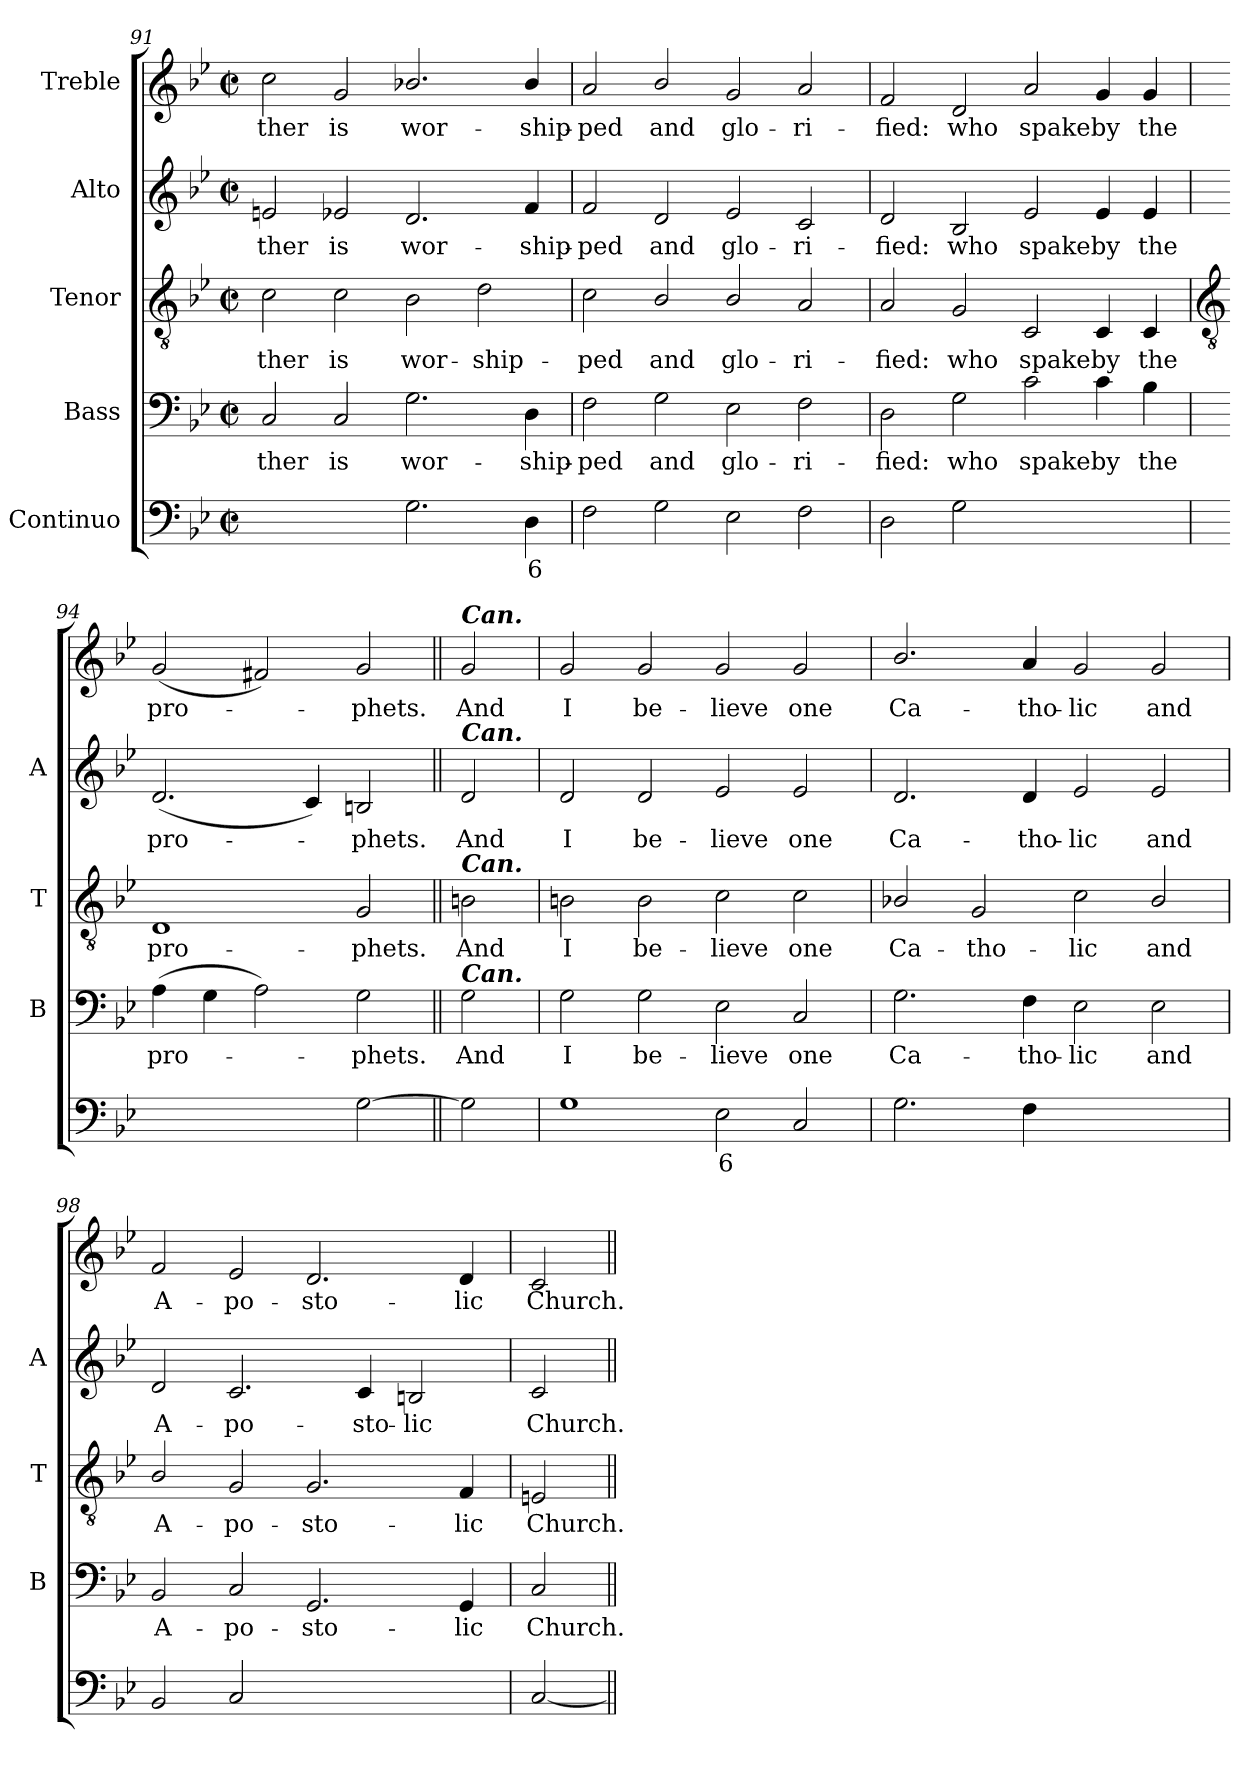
**kern	**text	**kern	**text	**kern	**text	**kern	**text	**kern	**text
*part5	*part5	*part4	*part4	*part3	*part3	*part2	*part2	*part1	*part1
*staff5	*staff5	*staff4	*staff4	*staff3	*staff3	*staff2	*staff2	*staff1	*staff1
*I"Continuo	*	*I"Bass	*	*I"Tenor	*	*I"Alto	*	*I"Treble	*
*	*	*I'B	*	*I'T	*	*I'A	*	*	*
*clefF4	*	*clefF4	*	*clefGv2	*	*clefG2	*	*clefG2	*
*k[b-e-]	*	*k[b-e-]	*	*k[b-e-]	*	*k[b-e-]	*	*k[b-e-]	*
*B-:	*	*B-:	*	*B-:	*	*B-:	*	*B-:	*
*M4/2	*	*M4/2	*	*M4/2	*	*M4/2	*	*M4/2	*
*met(c|)	*	*met(c|)	*	*met(c|)	*	*met(c|)	*	*met(c|)	*
=91	=91	=91	=91	=91	=91	=91	=91	=91	=91
!	!	!	!LO:LY:b	!	!LO:LY:b	!	!LO:LY:b	!	!LO:LY:b
[2Cyy	.	2C	-ther	2c	-ther	2en	-ther	2cc	ther
!	!	!	!LO:LY:b	!	!LO:LY:b	!	!LO:LY:b	!	!LO:LY:b
2Cyy]	.	2C	is	2c	is	2e-X	is	2g	is
!	!	!	!LO:LY:b	!	!LO:LY:b	!	!LO:LY:b	!	!LO:LY:b
2.G	.	2.G	wor-	2B-	wor-	2.d	wor-	2.b-X/	wor-
!	!	!	!	!	!LO:LY:b	!	!	!	!
.	.	.	.	2d	-ship-	.	.	.	.
!	!LO:LY:b	!	!LO:LY:b	!	!	!	!LO:LY:b	!	!LO:LY:b
4D	6	4D	-ship-	.	.	4f	-ship-	4b-/	-ship-
=92	=92	=92	=92	=92	=92	=92	=92	=92	=92
!	!	!	!LO:LY:b	!	!LO:LY:b	!	!LO:LY:b	!	!LO:LY:b
2F	.	2F	-ped	2c	-ped	2f	-ped	2a	-ped
!	!	!	!LO:LY:b	!	!LO:LY:b	!	!LO:LY:b	!	!LO:LY:b
2G	.	2G	and	2B-/	and	2d	and	2b-/	and
!	!	!	!LO:LY:b	!	!LO:LY:b	!	!LO:LY:b	!	!LO:LY:b
2E-	.	2E-	glo-	2B-/	glo-	2e-	glo-	2g	glo-
!	!	!	!LO:LY:b	!	!LO:LY:b	!	!LO:LY:b	!	!LO:LY:b
2F	.	2F	-ri-	2A	-ri-	2c	-ri-	2a	-ri-
=93	=93	=93	=93	=93	=93	=93	=93	=93	=93
!	!	!	!LO:LY:b	!	!LO:LY:b	!	!LO:LY:b	!	!LO:LY:b
2D	.	2D	-fied:	2A	-fied:	2d	-fied:	2f	-fied:
!	!	!	!LO:LY:b	!	!LO:LY:b	!	!LO:LY:b	!	!LO:LY:b
2G	.	2G	who	2G	who	2B-	who	2d	who
!	!LO:LY:b	!	!LO:LY:b	!	!LO:LY:b	!	!LO:LY:b	!	!LO:LY:b
[2Cyy	6	2c	spake	2C	spake	2e-	spake	2a	spake
!	!LO:LY:b	!	!LO:LY:b	!	!LO:LY:b	!	!LO:LY:b	!	!LO:LY:b
2Cyy]	5	4c	by	4C	by	4e-	by	4g	by
!	!	!	!LO:LY:b	!	!LO:LY:b	!	!LO:LY:b	!	!LO:LY:b
.	.	4B-	the	4C	the	4e-	the	4g	the
!!LO:LB:g=z
=94	=94	=94	=94	=94	=94	=94	=94	=94	=94
*	*	*	*	*clefGv2	*	*	*	*	*
!	!LO:LY:b	!	!LO:LY:b	!	!LO:LY:b	!	!LO:LY:b	!	!LO:LY:b
[2Dyy	4	(>4A	pro-	1D	pro-	(<2.d	pro-	(<2g	pro-
.	.	4G	.	.	.	.	.	.	.
!	!LO:LY:b	!	!	!	!	!	!	!	!
2Dyy]	3	2A)	.	.	.	.	.	2f#X)	.
.	.	.	.	.	.	4c)	.	.	.
!	!	!	!LO:LY:b	!	!LO:LY:b	!	!LO:LY:b	!	!LO:LY:b
[2G	.	2G	phets.	2G	-phets.	2Bn	phets.	2g	phets.
=95||	=95||	=95||	=95||	=95||	=95||	=95||	=95||	=95||	=95||
!	!	!	!	!	!	!	!	!LO:TX:a:Bi:t=Can.	!
!	!	!	!	!	!	!LO:TX:a:Bi:t=Can.	!	!	!
!	!	!	!	!LO:TX:a:Bi:t=Can.	!	!	!	!	!
!	!	!LO:TX:a:Bi:t=Can.	!	!	!	!	!	!	!
!	!	!	!LO:LY:b	!	!LO:LY:b	!	!LO:LY:b	!	!LO:LY:b
2G]	.	2G	And	2Bn	And	2d	And	2g	And
=96	=96	=96	=96	=96	=96	=96	=96	=96	=96
!	!	!	!LO:LY:b	!	!LO:LY:b	!	!LO:LY:b	!	!LO:LY:b
1G	.	2G	I	2Bn	I	2d	I	2g	I
!	!	!	!LO:LY:b	!	!LO:LY:b	!	!LO:LY:b	!	!LO:LY:b
.	.	2G	be-	2B	be-	2d	be-	2g	be-
!	!LO:LY:b	!	!LO:LY:b	!	!LO:LY:b	!	!LO:LY:b	!	!LO:LY:b
2E-	6	2E-	-lieve	2c	-lieve	2e-	-lieve	2g	-lieve
!	!	!	!LO:LY:b	!	!LO:LY:b	!	!LO:LY:b	!	!LO:LY:b
2C	.	2C	one	2c	one	2e-	one	2g	one
=97	=97	=97	=97	=97	=97	=97	=97	=97	=97
!	!	!	!LO:LY:b	!	!LO:LY:b	!	!LO:LY:b	!	!LO:LY:b
2.G	.	2.G	Ca-	2B-X/	Ca-	2.d	Ca-	2.b-/	Ca-
!	!	!	!	!	!LO:LY:b	!	!	!	!
.	.	.	.	2G	-tho-	.	.	.	.
!	!	!	!LO:LY:b	!	!	!	!LO:LY:b	!	!LO:LY:b
4F	.	4F	-tho-	.	.	4d	-tho-	4a	-tho-
!	!LO:LY:b	!	!LO:LY:b	!	!LO:LY:b	!	!LO:LY:b	!	!LO:LY:b
[2E-yy	6	2E-	-lic	2c	-lic	2e-	-lic	2g	-lic
!	!LO:LY:b	!	!LO:LY:b	!	!LO:LY:b	!	!LO:LY:b	!	!LO:LY:b
2E-yy]	5	2E-	and	2B-/	and	2e-	and	2g	and
=98	=98	=98	=98	=98	=98	=98	=98	=98	=98
!	!	!	!LO:LY:b	!	!LO:LY:b	!	!LO:LY:b	!	!LO:LY:b
2BB-	.	2BB-	A-	2B-/	A-	2d	A-	2f	A-
!	!	!	!LO:LY:b	!	!LO:LY:b	!	!LO:LY:b	!	!LO:LY:b
2C	.	2C	-po-	2G	-po-	2.c	-po-	2e-	-po-
!	!LO:LY:b	!	!LO:LY:b	!	!LO:LY:b	!	!	!	!LO:LY:b
[2GGyy	4	2.GG	-sto-	2.G	-sto-	.	.	2.d	-sto-
!	!	!	!	!	!	!	!LO:LY:b	!	!
.	.	.	.	.	.	4c	-sto-	.	.
!	!LO:LY:b	!	!	!	!	!	!LO:LY:b	!	!
2GGyy]	3	.	.	.	.	2Bn	-lic	.	.
!	!	!	!LO:LY:b	!	!LO:LY:b	!	!	!	!LO:LY:b
.	.	4GG	-lic	4F	-lic	.	.	4d	-lic
=99	=99	=99	=99	=99	=99	=99	=99	=99	=99
!	!	!	!LO:LY:b	!	!LO:LY:b	!	!LO:LY:b	!	!LO:LY:b
[2C	.	2C	Church.	2En	Church.	2c	Church.	2c	Church.
=||	=||	=||	=||	=||	=||	=||	=||	=||	=||
*-	*-	*-	*-	*-	*-	*-	*-	*-	*-
